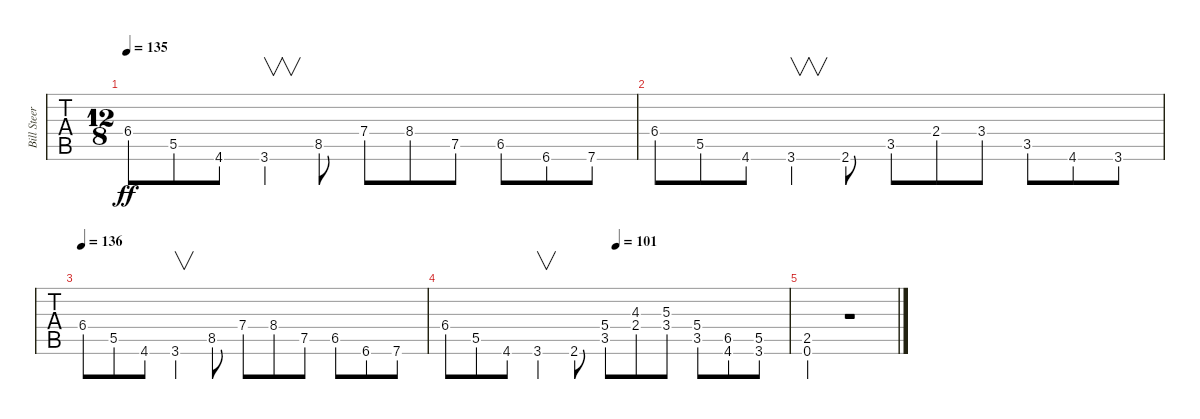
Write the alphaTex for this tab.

\track ("Bill Steer" "Bill Steer") {instrument overdrivenguitar}
\staff {tabs}
\tuning (B3 Gb3 D3 A2 E2 B1) {hide}
\ts (12 8)
\tempo 135
\clef g2
\ks c
6.4.8{dy ff} 5.5.8 4.6.8 3.6.4{v} 8.5.8 7.4.8 8.4.8 7.5.8 6.5.8 6.6.8 7.6.8 |
6.4.8 5.5.8 4.6.8 3.6.4{v} 2.6.8 3.5.8 2.4.8 3.4.8 3.5.8 4.6.8 3.6.8 |
\tempo 136
6.4.8 5.5.8 4.6.8 3.6.4{v} 8.5.8 7.4.8 8.4.8 7.5.8 6.5.8 6.6.8 7.6.8 |
\tempo (101 0.5)
6.4.8 5.5.8 4.6.8 3.6.4{v} 2.6.8 (5.4 3.5).8 (4.3 2.4).8 (5.3 3.4).8 (5.4 3.5).8 (6.5 4.6).8 (5.5 3.6).8 |
(2.5 0.6).2 r.1
